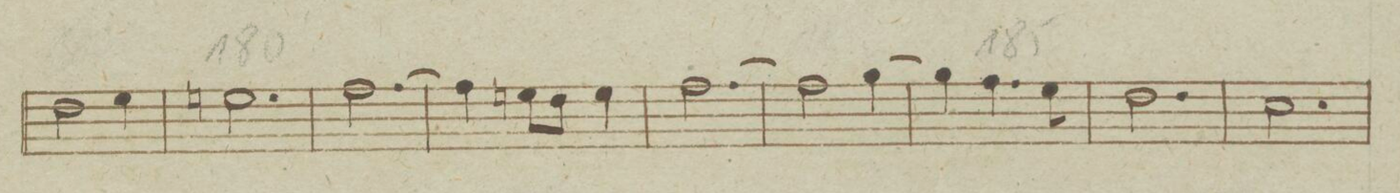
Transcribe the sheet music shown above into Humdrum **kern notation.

**kern	**dynam
*I"Violino Primo.	*
*clefG2	*
*k[b-e-]	*
*met(c)	*
*M3/4	*
2dd\	.
4ee-\	.
=181	=181
2.een\	.
=182	=182
[2.ff\	.
=183	=183
4ff\]	.
8een\L	.
8dd\J	.
4ee\	.
=184	=184
[2.ff\	.
=185	=185
2ff\]	.
[4gg\	.
=186	=186
4gg\]	.
4.ff\	.
8ee-\	.
=187	=187
2.dd\	.
=188	=188
2.cc\	.
=189	=189
*-	*-
